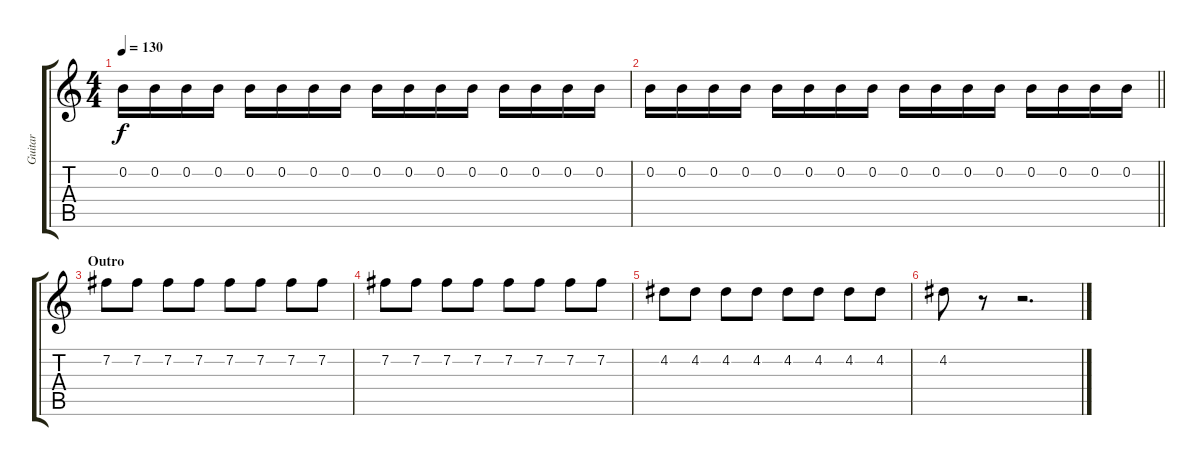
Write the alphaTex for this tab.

\track ("Guitar" "Guitar") {instrument distortionguitar}
\staff {score tabs}
\tuning (E4 B3 G3 D3 A2 E2) {hide}
\ts (4 4)
\tempo 130
\clef g2
\ks c
0.2.16{dy f} 0.2.16 0.2.16 0.2.16 0.2.16 0.2.16 0.2.16 0.2.16 0.2.16 0.2.16 0.2.16 0.2.16 0.2.16 0.2.16 0.2.16 0.2.16 |
\barLineRight lightlight
0.2.16 0.2.16 0.2.16 0.2.16 0.2.16 0.2.16 0.2.16 0.2.16 0.2.16 0.2.16 0.2.16 0.2.16 0.2.16 0.2.16 0.2.16 0.2.16 |
\section ("" "Outro")
7.2.8 7.2.8 7.2.8 7.2.8 7.2.8 7.2.8 7.2.8 7.2.8 |
7.2.8 7.2.8 7.2.8 7.2.8 7.2.8 7.2.8 7.2.8 7.2.8 |
4.2.8 4.2.8 4.2.8 4.2.8 4.2.8 4.2.8 4.2.8 4.2.8 |
4.2.8 r.8 r.2{d}
